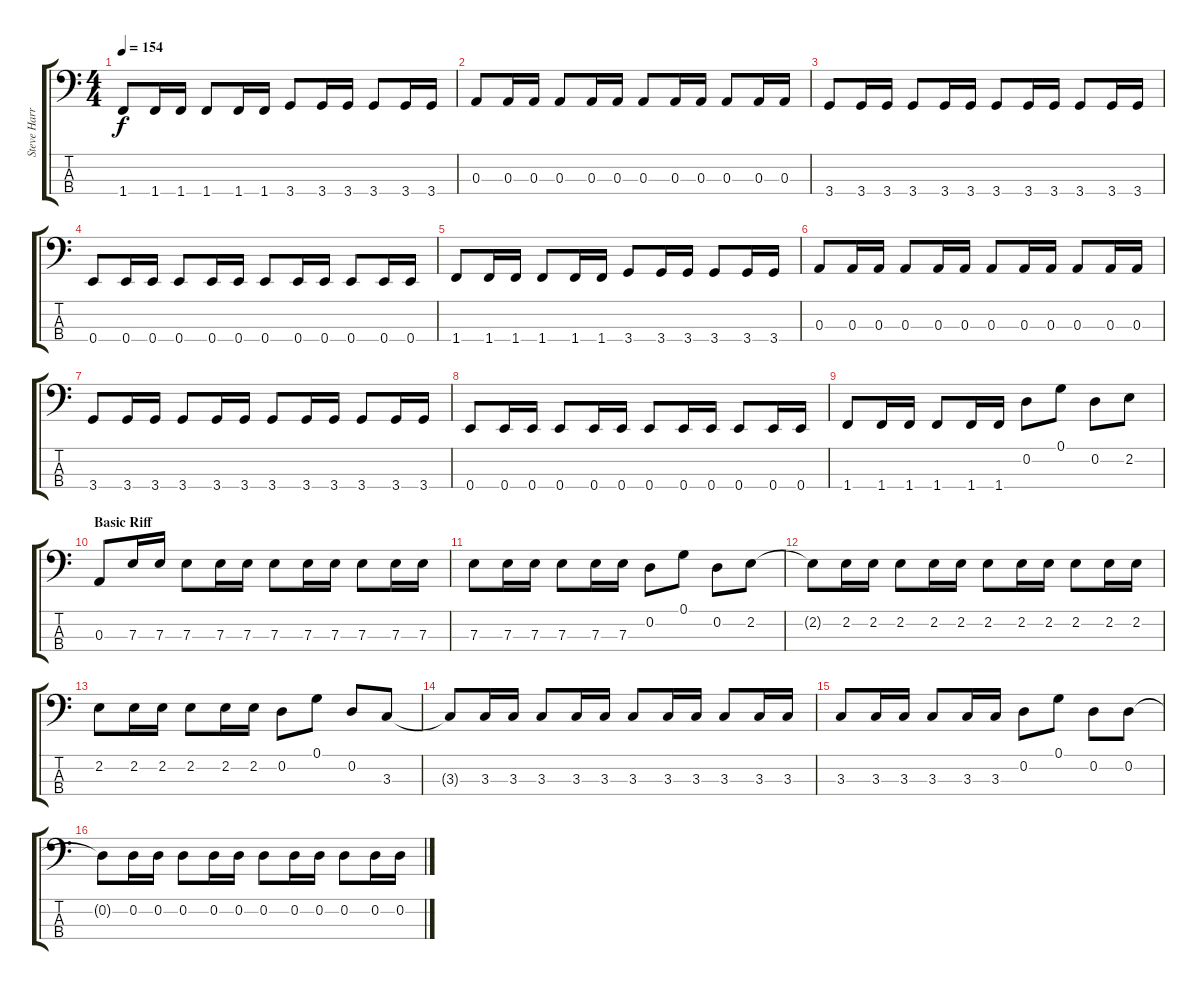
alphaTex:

\track ("Steve Harris' Bass" "Steve Harr") {instrument electricbassfinger}
\staff {score tabs}
\tuning (G2 D2 A1 E1) {hide}
\ts (4 4)
\tempo 154
\clef f4
\ks c
1.4.8{dy f} 1.4.16 1.4.16 1.4.8 1.4.16 1.4.16 3.4.8 3.4.16 3.4.16 3.4.8 3.4.16 3.4.16 |
0.3.8 0.3.16 0.3.16 0.3.8 0.3.16 0.3.16 0.3.8 0.3.16 0.3.16 0.3.8 0.3.16 0.3.16 |
3.4.8 3.4.16 3.4.16 3.4.8 3.4.16 3.4.16 3.4.8 3.4.16 3.4.16 3.4.8 3.4.16 3.4.16 |
0.4.8 0.4.16 0.4.16 0.4.8 0.4.16 0.4.16 0.4.8 0.4.16 0.4.16 0.4.8 0.4.16 0.4.16 |
1.4.8 1.4.16 1.4.16 1.4.8 1.4.16 1.4.16 3.4.8 3.4.16 3.4.16 3.4.8 3.4.16 3.4.16 |
0.3.8 0.3.16 0.3.16 0.3.8 0.3.16 0.3.16 0.3.8 0.3.16 0.3.16 0.3.8 0.3.16 0.3.16 |
3.4.8 3.4.16 3.4.16 3.4.8 3.4.16 3.4.16 3.4.8 3.4.16 3.4.16 3.4.8 3.4.16 3.4.16 |
0.4.8 0.4.16 0.4.16 0.4.8 0.4.16 0.4.16 0.4.8 0.4.16 0.4.16 0.4.8 0.4.16 0.4.16 |
1.4.8 1.4.16 1.4.16 1.4.8 1.4.16 1.4.16 0.2.8 0.1.8 0.2.8 2.2.8 |
\section ("" "Basic Riff ")
0.3.8 7.3.16 7.3.16 7.3.8 7.3.16 7.3.16 7.3.8 7.3.16 7.3.16 7.3.8 7.3.16 7.3.16 |
7.3.8 7.3.16 7.3.16 7.3.8 7.3.16 7.3.16 0.2.8 0.1.8 0.2.8 2.2.8 |
2.2{t}.8 2.2.16 2.2.16 2.2.8 2.2.16 2.2.16 2.2.8 2.2.16 2.2.16 2.2.8 2.2.16 2.2.16 |
2.2.8 2.2.16 2.2.16 2.2.8 2.2.16 2.2.16 0.2.8 0.1.8 0.2.8 3.3.8 |
3.3{t}.8 3.3.16 3.3.16 3.3.8 3.3.16 3.3.16 3.3.8 3.3.16 3.3.16 3.3.8 3.3.16 3.3.16 |
3.3.8 3.3.16 3.3.16 3.3.8 3.3.16 3.3.16 0.2.8 0.1.8 0.2.8 0.2.8 |
0.2{t}.8 0.2.16 0.2.16 0.2.8 0.2.16 0.2.16 0.2.8 0.2.16 0.2.16 0.2.8 0.2.16 0.2.16
